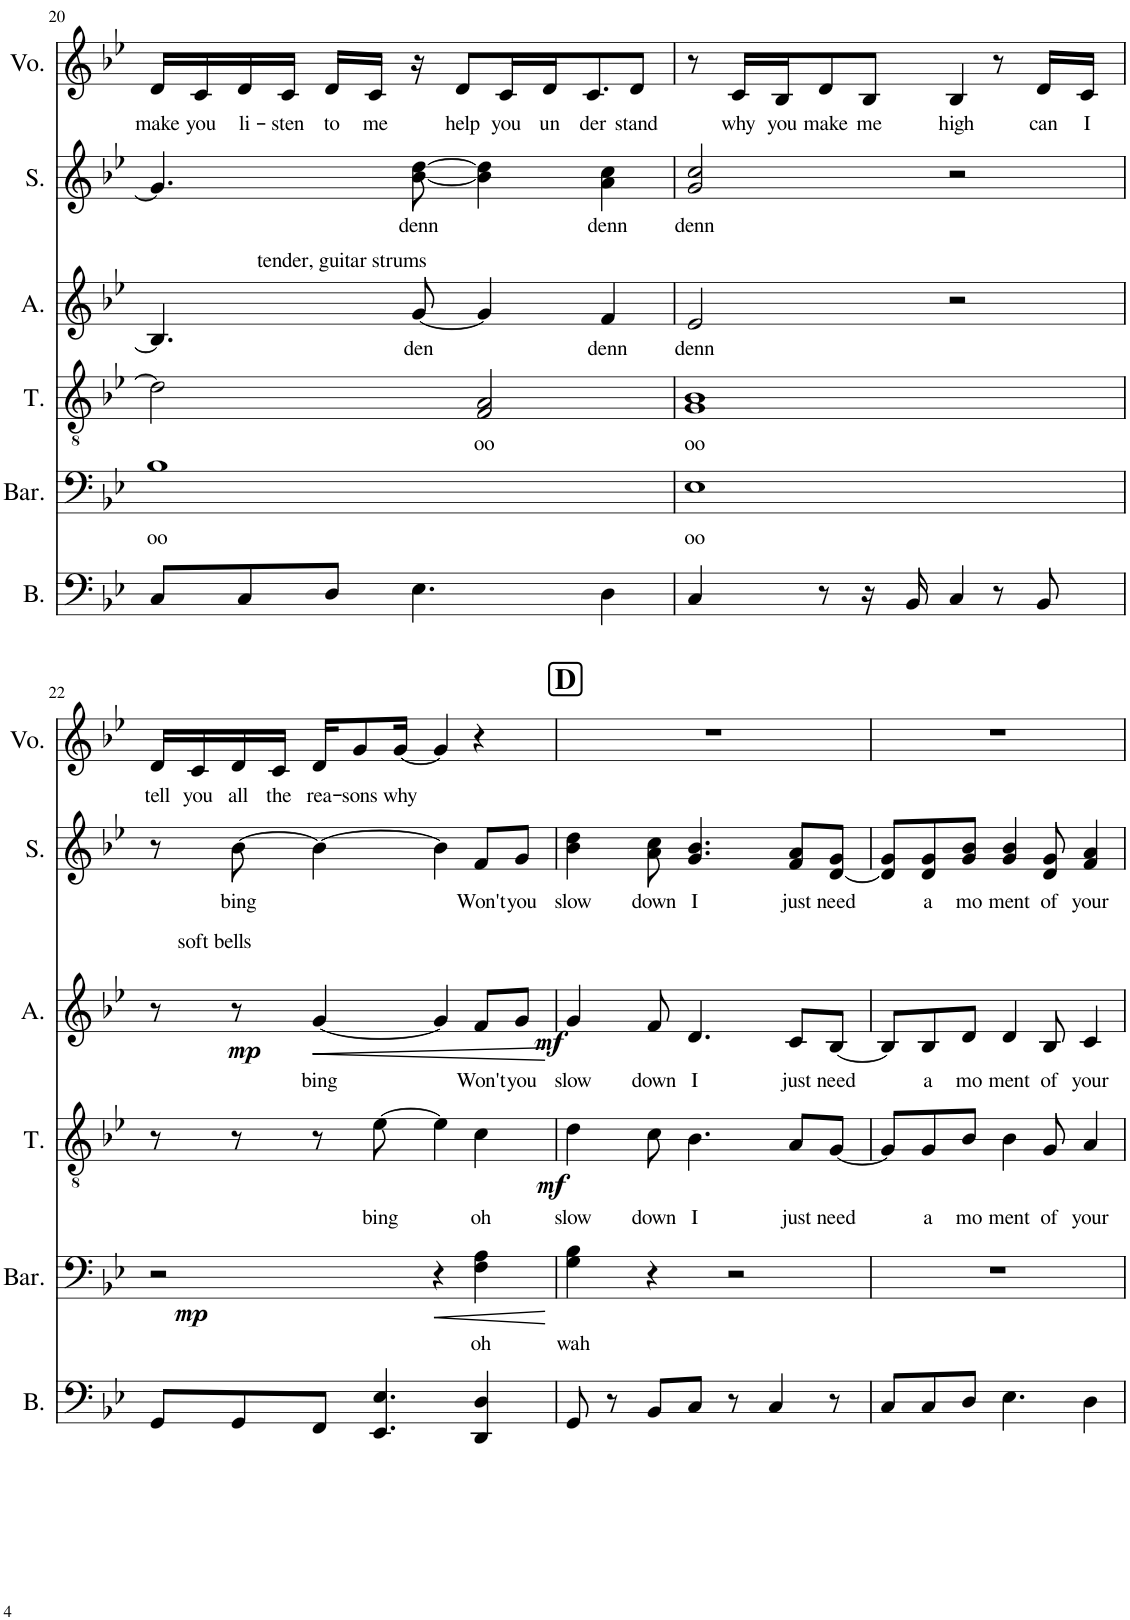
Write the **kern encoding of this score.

**kern	**kern	**text	**dynam	**kern	**text	**dynam	**kern	**text	**dynam	**kern	**text	**kern	**text
*part6	*part5	*part5	*part5	*part4	*part4	*part4	*part3	*part3	*part3	*part2	*part2	*part1	*part1
*staff6	*staff5	*staff5	*staff5	*staff4	*staff4	*staff4	*staff3	*staff3	*staff3	*staff2	*staff2	*staff1	*staff1
*I"Bass	*I"Baritone	*	*	*I"Tenor	*	*	*I"Alto	*	*	*I"Soprano	*	*I"Voice	*
*I'B.	*I'Bar.	*	*	*I'T.	*	*	*I'A.	*	*	*I'S.	*	*I'Vo.	*
!!LO:PB:g=z
*clefF4	*clefF4	*	*	*clefGv2	*	*	*clefG2	*	*	*clefG2	*	*clefG2	*
*k[b-e-]	*k[b-e-]	*	*	*k[b-e-]	*	*	*k[b-e-]	*	*	*k[b-e-]	*	*k[b-e-]	*
*B-:	*B-:	*	*	*B-:	*	*	*B-:	*	*	*B-:	*	*B-:	*
*M4/4	*M4/4	*	*	*M4/4	*	*	*M4/4	*	*	*M4/4	*	*M4/4	*
=20	=20	=20	=20	=20	=20	=20	=20	=20	=20	=20	=20	=20	=20
!	!	!LO:LY:b	!	!	!	!	!	!	!	!	!	!	!LO:LY:b
8C/L	1B-	oo	.	2d\]	.	.	4.B-/]	.	.	4.g/]	.	16d/LL	make
!	!	!	!	!	!	!	!	!	!	!	!	!	!LO:LY:b
.	.	.	.	.	.	.	.	.	.	.	.	16c/	you
!	!	!	!	!	!	!	!	!	!	!	!	!	!LO:LY:b
8C/	.	.	.	.	.	.	.	.	.	.	.	16d/	li-
!	!	!	!	!	!	!	!	!	!	!	!	!	!LO:LY:b
.	.	.	.	.	.	.	.	.	.	.	.	16c/JJ	-sten
!	!	!	!	!	!	!	!	!	!	!	!	!	!LO:LY:b
8D/J	.	.	.	.	.	.	.	.	.	.	.	16d/LL	to
!	!	!	!	!	!	!	!	!	!	!	!	!	!LO:LY:b
.	.	.	.	.	.	.	.	.	.	.	.	16c/JJ	me
!	!	!	!	!	!	!	!	!	!	!LO:TX:b:t=tender, guitar strums	!	!	!
!	!	!	!	!	!	!	!	!LO:LY:b	!	!	!LO:LY:b	!	!
4.E-\	.	.	.	.	.	.	[8g/	den	.	[8b-\ [8dd\	denn	16r	.
!	!	!	!	!	!	!	!	!	!	!	!	!	!LO:LY:b
.	.	.	.	.	.	.	.	.	.	.	.	8d/L	help
!	!	!	!	!	!LO:LY:b	!	!	!	!	!	!	!	!
.	.	.	.	2F/ 2A/	oo	.	4g/]	.	.	4b-\] 4dd\]	.	.	.
!	!	!	!	!	!	!	!	!	!	!	!	!	!LO:LY:b
.	.	.	.	.	.	.	.	.	.	.	.	16c/L	you
!	!	!	!	!	!	!	!	!	!	!	!	!	!LO:LY:b
.	.	.	.	.	.	.	.	.	.	.	.	16d/J	un
!	!	!	!	!	!	!	!	!	!	!	!	!	!LO:LY:b
.	.	.	.	.	.	.	.	.	.	.	.	8.c/	der
!	!	!	!	!	!	!	!	!LO:LY:b	!	!	!LO:LY:b	!	!
4D\	.	.	.	.	.	.	4f/	denn	.	4a\ 4cc\	denn	.	.
!	!	!	!	!	!	!	!	!	!	!	!	!	!LO:LY:b
.	.	.	.	.	.	.	.	.	.	.	.	8d/J	stand
=21	=21	=21	=21	=21	=21	=21	=21	=21	=21	=21	=21	=21	=21
!	!	!LO:LY:b	!	!	!LO:LY:b	!	!	!LO:LY:b	!	!	!LO:LY:b	!	!
4C/	1E-	oo	.	1G 1B-	oo	.	2e-/	denn	.	2g/ 2cc/	denn	8r	.
!	!	!	!	!	!	!	!	!	!	!	!	!	!LO:LY:b
.	.	.	.	.	.	.	.	.	.	.	.	16c/LL	why
!	!	!	!	!	!	!	!	!	!	!	!	!	!LO:LY:b
.	.	.	.	.	.	.	.	.	.	.	.	16B-/J	you
!	!	!	!	!	!	!	!	!	!	!	!	!	!LO:LY:b
8r	.	.	.	.	.	.	.	.	.	.	.	8d/	make
!	!	!	!	!	!	!	!	!	!	!	!	!	!LO:LY:b
16r	.	.	.	.	.	.	.	.	.	.	.	8B-/J	me
16BB-/	.	.	.	.	.	.	.	.	.	.	.	.	.
!	!	!	!	!	!	!	!	!	!	!	!	!	!LO:LY:b
4C/	.	.	.	.	.	.	2r	.	.	2r	.	4B-/	high
8r	.	.	.	.	.	.	.	.	.	.	.	8r	.
!	!	!	!	!	!	!	!	!	!	!	!	!	!LO:LY:b
8BB-/	.	.	.	.	.	.	.	.	.	.	.	16d/LL	can
!	!	!	!	!	!	!	!	!	!	!	!	!	!LO:LY:b
.	.	.	.	.	.	.	.	.	.	.	.	16c/JJ	I
!!LO:LB:g=z
=22	=22	=22	=22	=22	=22	=22	=22	=22	=22	=22	=22	=22	=22
!	!	!	!LO:DY:b	!	!	!	!	!	!	!	!	!	!LO:LY:b
8GG/L	2r	.	mp	8r	.	.	8r	.	.	8r	.	16d/LL	tell
!	!	!	!	!	!	!	!	!	!	!	!	!	!LO:LY:b
.	.	.	.	.	.	.	.	.	.	.	.	16c/	you
!	!	!	!	!	!	!	!	!	!LO:DY:b	!	!LO:LY:b	!	!LO:LY:b
8GG/	.	.	.	8r	.	.	8r	.	mp	[8b-\	bing	16d/	all
!	!	!	!	!	!	!	!	!	!	!	!	!	!LO:LY:b
.	.	.	.	.	.	.	.	.	.	.	.	16c/JJ	the
!	!	!	!	!	!	!	!LO:TX:a:t=soft bells	!	!	!	!	!	!
!	!	!	!	!	!	!	!	!LO:LY:b	!LO:HP:b	!	!	!	!LO:LY:b
8FF/J	.	.	.	8r	.	.	[4g/	bing	<	4b-\_	.	16d/KL	rea-
!	!	!	!	!	!	!	!	!	!	!	!	!	!LO:LY:b
.	.	.	.	.	.	.	.	.	.	.	.	8g/	-sons
!	!	!	!	!	!LO:LY:b	!	!	!	!	!	!	!	!
4.EE-/ 4.E-/	.	.	.	[8e-\	bing	.	.	.	.	.	.	.	.
!	!	!	!	!	!	!	!	!	!	!	!	!	!LO:LY:b
.	.	.	.	.	.	.	.	.	.	.	.	[16g/Jk	why
!	!	!	!LO:HP:b	!	!	!	!	!	!	!	!	!	!
.	4r	.	<	4e-\]	.	.	4g/]	.	.	4b-\]	.	4g/]	.
!	!	!LO:LY:b	!	!	!LO:LY:b	!	!	!LO:LY:b	!	!	!LO:LY:b	!	!
4DD/ 4D/	4F\ 4A\	oh	.	4c\	oh	.	8f/L	Won't	.	8f/L	Won't	4r	.
!	!	!	!	!	!	!	!	!LO:LY:b	!	!	!LO:LY:b	!	!
.	.	.	.	.	.	.	8g/J	you	.	8g/J	you	.	.
.	.	.	[	.	.	.	.	.	[	.	.	.	.
!!LO:REH:place=s1:a:B:cj:fs=14:t=D
=23	=23	=23	=23	=23	=23	=23	=23	=23	=23	=23	=23	=23	=23
!	!	!LO:LY:b	!	!	!LO:LY:b	!LO:DY:b	!	!LO:LY:b	!LO:DY:b	!	!LO:LY:b	!	!
8GG/	4G\ 4B-\	wah	.	4d\	slow	mf	4g/	slow	mf	4b-\ 4dd\	slow	1r	.
8r	.	.	.	.	.	.	.	.	.	.	.	.	.
!	!	!	!	!	!LO:LY:b	!	!	!LO:LY:b	!	!	!LO:LY:b	!	!
8BB-/L	4r	.	.	8c\	down	.	8f/	down	.	8a\ 8cc\	down	.	.
!	!	!	!	!	!LO:LY:b	!	!	!LO:LY:b	!	!	!LO:LY:b	!	!
8C/J	.	.	.	4.B-\	I	.	4.d/	I	.	4.g/ 4.b-/	I	.	.
8r	2r	.	.	.	.	.	.	.	.	.	.	.	.
4C/	.	.	.	.	.	.	.	.	.	.	.	.	.
!	!	!	!	!	!LO:LY:b	!	!	!LO:LY:b	!	!	!LO:LY:b	!	!
.	.	.	.	8A/L	just	.	8c/L	just	.	8f/ 8a/L	just	.	.
!	!	!	!	!	!LO:LY:b	!	!	!LO:LY:b	!	!	!LO:LY:b	!	!
8r	.	.	.	[8G/J	need	.	[8B-/J	need	.	[8d/ 8g/J	need	.	.
=24	=24	=24	=24	=24	=24	=24	=24	=24	=24	=24	=24	=24	=24
8C/L	1r	.	.	8G/L]	.	.	8B-/L]	.	.	8d/] 8g/L	.	1r	.
!	!	!	!	!	!LO:LY:b	!	!	!LO:LY:b	!	!	!LO:LY:b	!	!
8C/	.	.	.	8G/	a	.	8B-/	a	.	8d/ 8g/	a	.	.
!	!	!	!	!	!LO:LY:b	!	!	!LO:LY:b	!	!	!LO:LY:b	!	!
8D/J	.	.	.	8B-/J	mo	.	8d/J	mo	.	8g/ 8b-/J	mo	.	.
!	!	!	!	!	!LO:LY:b	!	!	!LO:LY:b	!	!	!LO:LY:b	!	!
4.E-\	.	.	.	4B-\	ment	.	4d/	ment	.	4g/ 4b-/	ment	.	.
!	!	!	!	!	!LO:LY:b	!	!	!LO:LY:b	!	!	!LO:LY:b	!	!
.	.	.	.	8G/	of	.	8B-/	of	.	8d/ 8g/	of	.	.
!	!	!	!	!	!LO:LY:b	!	!	!LO:LY:b	!	!	!LO:LY:b	!	!
4D\	.	.	.	4A/	your	.	4c/	your	.	4f/ 4a/	your	.	.
=	=	=	=	=	=	=	=	=	=	=	=	=	=
*-	*-	*-	*-	*-	*-	*-	*-	*-	*-	*-	*-	*-	*-
